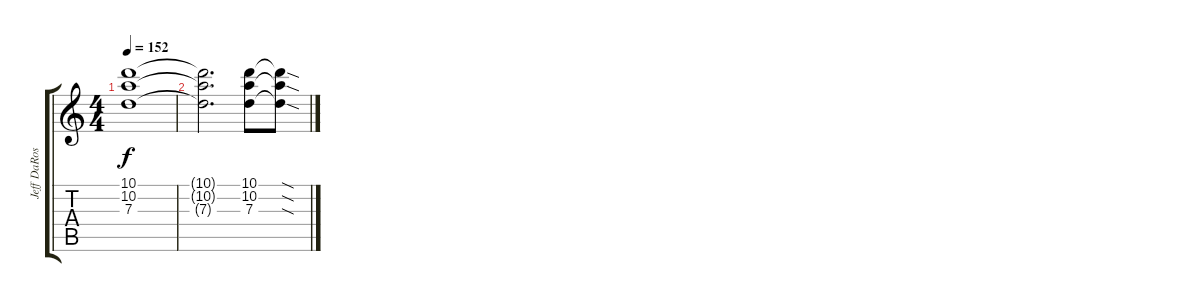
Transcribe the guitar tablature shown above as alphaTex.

\track ("Jeff DaRosa (Banjo Right)" "Jeff DaRos") {instrument banjo}
\staff {score tabs}
\tuning (E4 B3 G3 D3 A2 E2) {hide}
\displaytranspose 12
\ts (4 4)
\tempo 152
\clef g2
\ks c
(10.1{t} 10.2{t} 7.3{t}).1{dy f} |
(10.1{t} 10.2{t} 7.3{t}).2{d} (10.1 10.2 7.3).8 (10.1{sod t} 10.2{sod t} 7.3{sod t}).8
